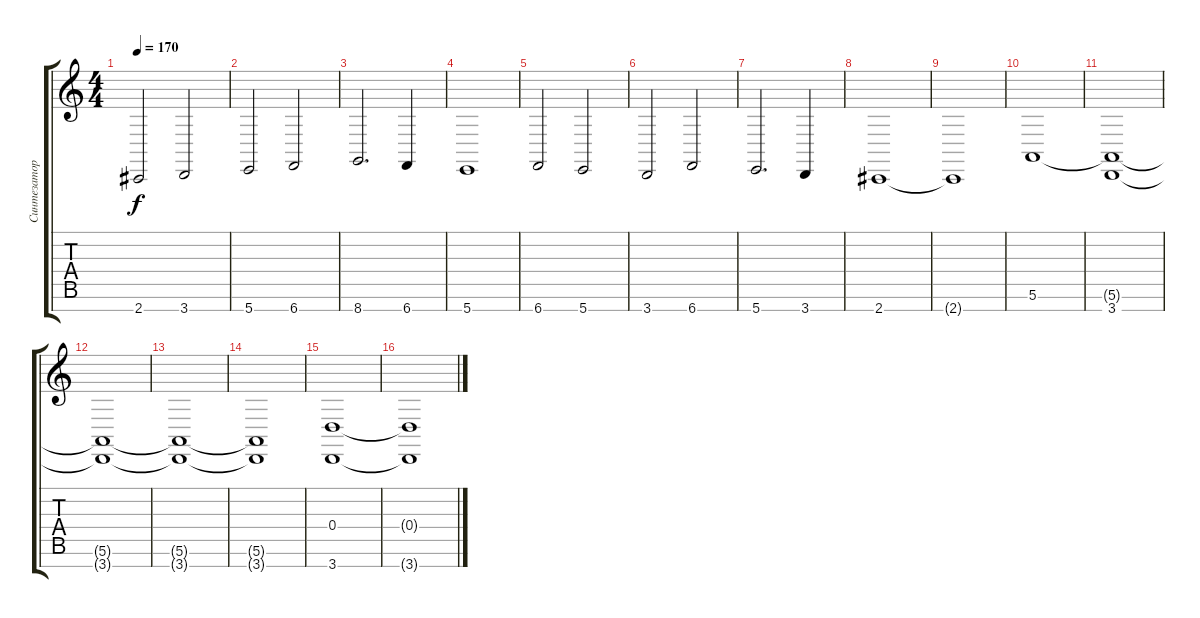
\track ("Синтезатор Links" "Синтезатор") {instrument stringensemble1}
\staff {score tabs}
\tuning (E4 B3 G3 D3 A2 E2 B1) {hide}
\ts (4 4)
\tempo 170
\clef g2
\ks c
2.7.2{dy f} 3.7.2 |
5.7.2 6.7.2 |
8.7.2{d} 6.7.4 |
5.7.1 |
6.7.2 5.7.2 |
3.7.2 6.7.2 |
5.7.2{d} 3.7.4 |
2.7.1 |
2.7{t}.1 |
5.6.1 |
(5.6{t} 3.7).1 |
(5.6{t} 3.7{t}).1 |
(5.6{t} 3.7{t}).1 |
(5.6{t} 3.7{t}).1 |
(0.4 3.7).1 |
(0.4{t} 3.7{t}).1
